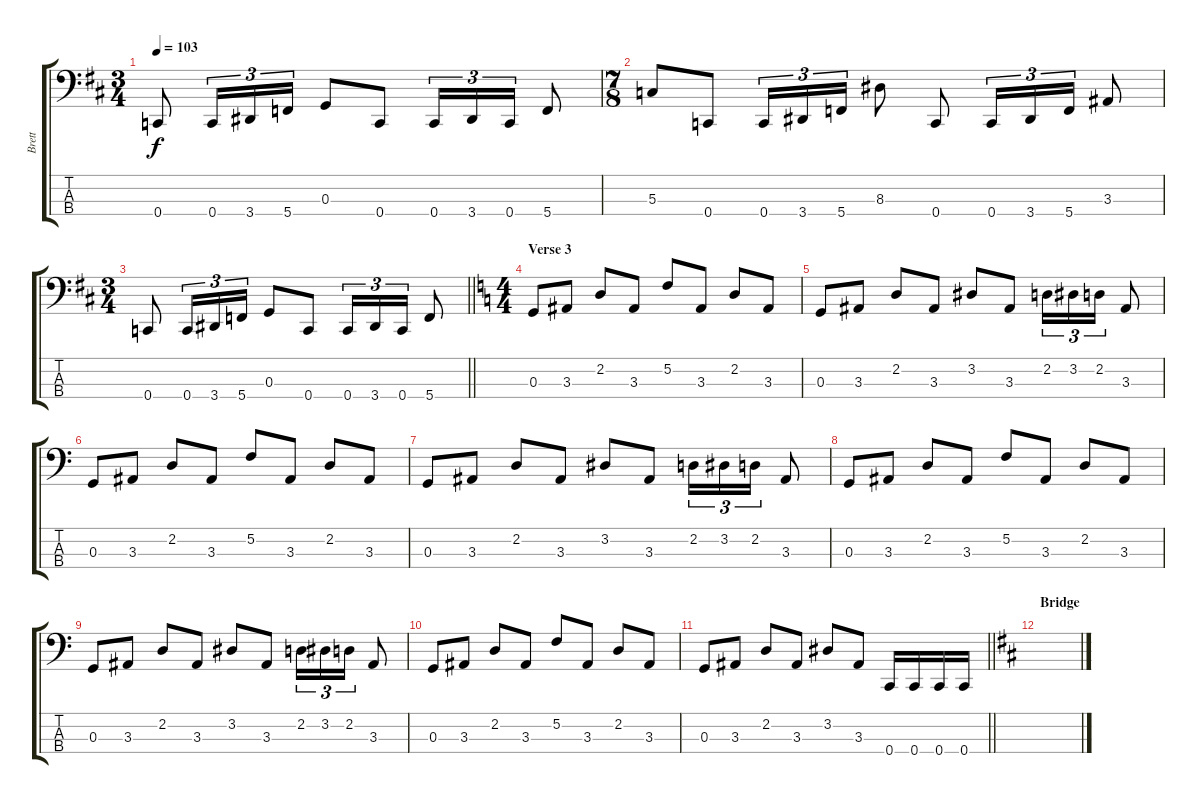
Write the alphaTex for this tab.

\track ("Brett" "Brett") {instrument electricbasspick}
\staff {score tabs}
\tuning (F2 C2 G1 C1) {hide}
\ts (3 4)
\tempo 103
\clef f4
\ks d
0.4.8{dy f} 0.4.16{tu (3 2)} 3.4.16{tu (3 2)} 5.4.16{tu (3 2)} 0.3.8 0.4.8 0.4.16{tu (3 2)} 3.4.16{tu (3 2)} 0.4.16{tu (3 2)} 5.4.8 |
\ts (7 8)
5.3.8 0.4.8 0.4.16{tu (3 2)} 3.4.16{tu (3 2)} 5.4.16{tu (3 2)} 8.3.8 0.4.8 0.4.16{tu (3 2)} 3.4.16{tu (3 2)} 5.4.16{tu (3 2)} 3.3.8 |
\ts (3 4)
\barLineRight lightlight
0.4.8 0.4.16{tu (3 2)} 3.4.16{tu (3 2)} 5.4.16{tu (3 2)} 0.3.8 0.4.8 0.4.16{tu (3 2)} 3.4.16{tu (3 2)} 0.4.16{tu (3 2)} 5.4.8 |
\ts (4 4)
\section ("" "Verse 3")
\ks c
0.3.8 3.3.8 2.2.8 3.3.8 5.2.8 3.3.8 2.2.8 3.3.8 |
0.3.8 3.3.8 2.2.8 3.3.8 3.2.8 3.3.8 2.2.16{tu (3 2)} 3.2.16{tu (3 2)} 2.2.16{tu (3 2)} 3.3.8 |
0.3.8 3.3.8 2.2.8 3.3.8 5.2.8 3.3.8 2.2.8 3.3.8 |
0.3.8 3.3.8 2.2.8 3.3.8 3.2.8 3.3.8 2.2.16{tu (3 2)} 3.2.16{tu (3 2)} 2.2.16{tu (3 2)} 3.3.8 |
0.3.8 3.3.8 2.2.8 3.3.8 5.2.8 3.3.8 2.2.8 3.3.8 |
0.3.8 3.3.8 2.2.8 3.3.8 3.2.8 3.3.8 2.2.16{tu (3 2)} 3.2.16{tu (3 2)} 2.2.16{tu (3 2)} 3.3.8 |
0.3.8 3.3.8 2.2.8 3.3.8 5.2.8 3.3.8 2.2.8 3.3.8 |
\barLineRight lightlight
0.3.8 3.3.8 2.2.8 3.3.8 3.2.8 3.3.8 0.4.16 0.4.16 0.4.16 0.4.16 |
\section ("" "Bridge")
\ks d
